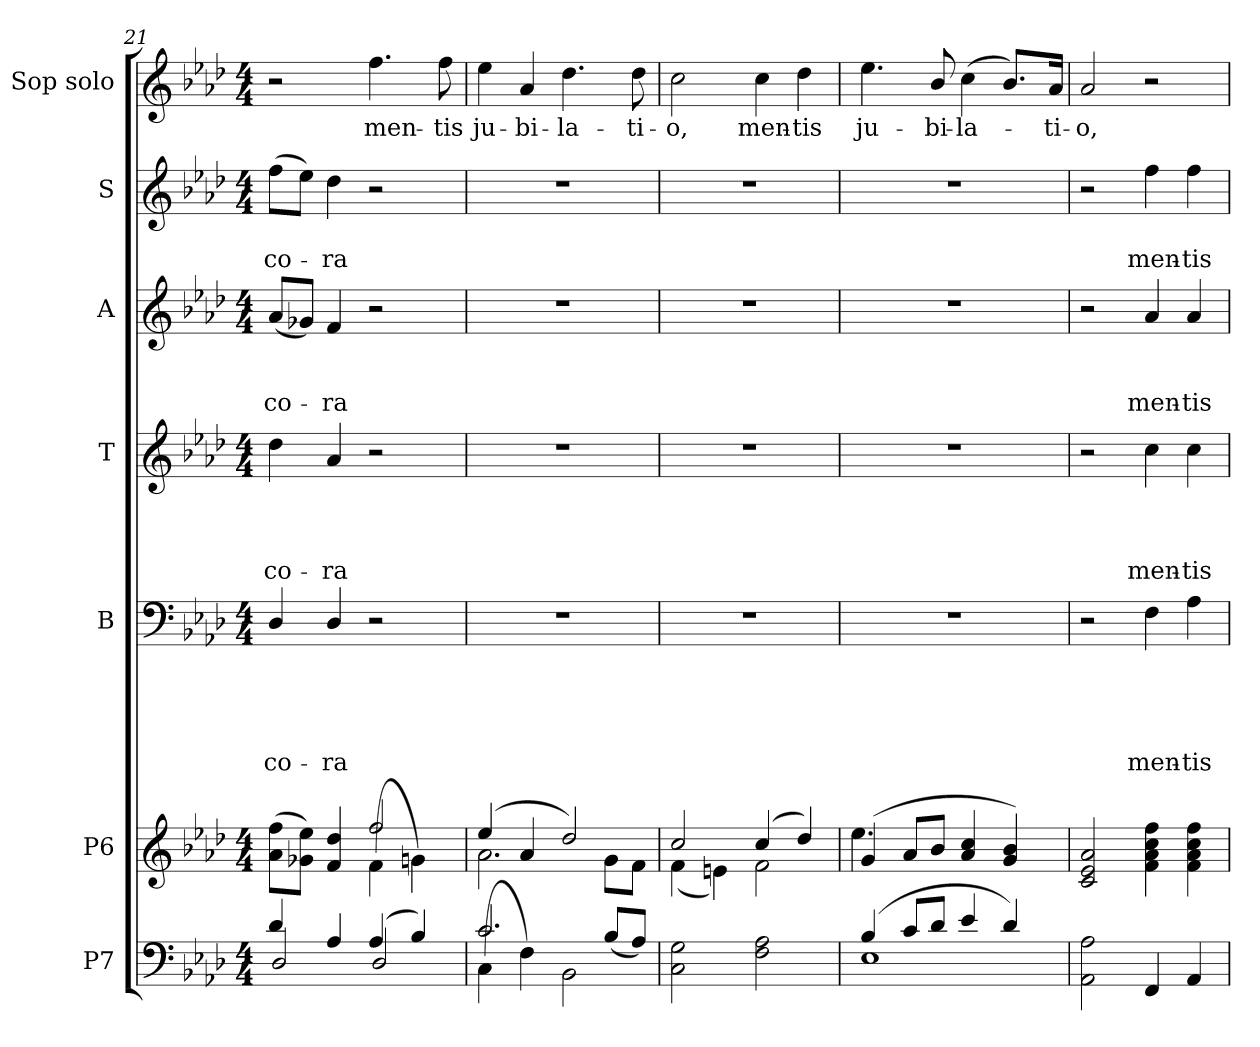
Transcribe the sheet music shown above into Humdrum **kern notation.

**kern	**kern	**kern	**text	**text	**text	**text	**text	**kern	**text	**text	**text	**text	**kern	**text	**text	**text	**kern	**text	**text	**kern	**text
*part7	*part6	*part5	*part5	*part5	*part5	*part5	*part5	*part4	*part4	*part4	*part4	*part4	*part3	*part3	*part3	*part3	*part2	*part2	*part2	*part1	*part1
*staff7	*staff6	*staff5	*staff5	*staff5	*staff5	*staff5	*staff5	*staff4	*staff4	*staff4	*staff4	*staff4	*staff3	*staff3	*staff3	*staff3	*staff2	*staff2	*staff2	*staff1	*staff1
*I"P7	*I"P6	*I"B	*	*	*	*	*	*I"T	*	*	*	*	*I"A	*	*	*	*I"S	*	*	*I"Sop solo	*
!!LO:PB:g=z
*clefF4	*clefG2	*clefF4	*	*	*	*	*	*clefG2	*	*	*	*	*clefG2	*	*	*	*clefG2	*	*	*clefG2	*
*k[b-e-a-d-]	*k[b-e-a-d-]	*k[b-e-a-d-]	*	*	*	*	*	*k[b-e-a-d-]	*	*	*	*	*k[b-e-a-d-]	*	*	*	*k[b-e-a-d-]	*	*	*k[b-e-a-d-]	*
*A-:	*A-:	*A-:	*	*	*	*	*	*A-:	*	*	*	*	*A-:	*	*	*	*A-:	*	*	*A-:	*
*M4/4	*M4/4	*M4/4	*	*	*	*	*	*M4/4	*	*	*	*	*M4/4	*	*	*	*M4/4	*	*	*M4/4	*
=21	=21	=21	=21	=21	=21	=21	=21	=21	=21	=21	=21	=21	=21	=21	=21	=21	=21	=21	=21	=21	=21
*^	*^	*	*	*	*	*	*	*	*	*	*	*	*	*	*	*	*	*	*	*	*
*	*	*	*^	*	*	*	*	*	*	*	*	*	*	*	*	*	*	*	*	*	*	*	*
!	!	!	!	!	!	!	!	!	!	!LO:LY:b	!	!	!	!	!LO:LY:b	!	!	!	!LO:LY:b	!	!	!LO:LY:b	!	!
4d-/	2D-/	(>8a-\ 8ff\L	2ryy	1ryy	4D-/	.	.	.	.	-co-	4dd-\	.	.	.	-co-	(<8a-/L	.	.	-co-	(>8ff\L	.	-co-	2r	.
.	.	8g-X\ 8ee-\J)	.	.	.	.	.	.	.	.	.	.	.	.	.	8g-X/J)	.	.	.	8ee-\J)	.	.	.	.
!	!	!	!	!	!	!	!	!	!	!LO:LY:b	!	!	!	!	!LO:LY:b	!	!	!	!LO:LY:b	!	!	!LO:LY:b	!	!
4A-/	.	4f/ 4dd-/	.	.	4D-/	.	.	.	.	-ra	4a-/	.	.	.	-ra	4f/	.	.	-ra	4dd-\	.	-ra	.	.
!	!	!	!	!	!	!	!	!	!	!	!	!	!	!	!	!	!	!	!	!	!	!	!	!LO:LY:b
(>4A-/	2D-/	(<4f\	2ff/	.	2r	.	.	.	.	.	2r	.	.	.	.	2r	.	.	.	2r	.	.	4.ff\	men-
4B-/)	.	4gn\)	.	.	.	.	.	.	.	.	.	.	.	.	.	.	.	.	.	.	.	.	.	.
!	!	!	!	!	!	!	!	!	!	!	!	!	!	!	!	!	!	!	!	!	!	!	!	!LO:LY:b
.	.	.	.	.	.	.	.	.	.	.	.	.	.	.	.	.	.	.	.	.	.	.	8ff\	-tis
=22	=22	=22	=22	=22	=22	=22	=22	=22	=22	=22	=22	=22	=22	=22	=22	=22	=22	=22	=22	=22	=22	=22	=22	=22
!	!	!	!	!	!	!	!	!	!	!	!	!	!	!	!	!	!	!	!	!	!	!	!	!LO:LY:b
(<4C\	2.c/	(>4ee-/	2.a-\	1ryy	1r	.	.	.	.	.	1r	.	.	.	.	1r	.	.	.	1r	.	.	4ee-\	ju-
!	!	!	!	!	!	!	!	!	!	!	!	!	!	!	!	!	!	!	!	!	!	!	!	!LO:LY:b
4F\)	.	4a-/	.	.	.	.	.	.	.	.	.	.	.	.	.	.	.	.	.	.	.	.	4a-/	-bi-
!	!	!	!	!	!	!	!	!	!	!	!	!	!	!	!	!	!	!	!	!	!	!	!	!LO:LY:b
2BB-\	.	2dd-/)	.	.	.	.	.	.	.	.	.	.	.	.	.	.	.	.	.	.	.	.	4.dd-\	-la-
.	(>8B-/L	.	8g\L	.	.	.	.	.	.	.	.	.	.	.	.	.	.	.	.	.	.	.	.	.
!	!	!	!	!	!	!	!	!	!	!	!	!	!	!	!	!	!	!	!	!	!	!	!	!LO:LY:b
.	8A-/J)	.	8f\J	.	.	.	.	.	.	.	.	.	.	.	.	.	.	.	.	.	.	.	8dd-\	-ti-
=23	=23	=23	=23	=23	=23	=23	=23	=23	=23	=23	=23	=23	=23	=23	=23	=23	=23	=23	=23	=23	=23	=23	=23	=23
!	!	!	!	!	!	!	!	!	!	!	!	!	!	!	!	!	!	!	!	!	!	!	!	!LO:LY:b
2C\ 2G\	1ryy	2cc/	(<4f\	1ryy	1r	.	.	.	.	.	1r	.	.	.	.	1r	.	.	.	1r	.	.	2cc\	-o,
.	.	.	4en\)	.	.	.	.	.	.	.	.	.	.	.	.	.	.	.	.	.	.	.	.	.
!	!	!	!	!	!	!	!	!	!	!	!	!	!	!	!	!	!	!	!	!	!	!	!	!LO:LY:b
2F\ 2A-\	.	(>4cc/	2f\	.	.	.	.	.	.	.	.	.	.	.	.	.	.	.	.	.	.	.	4cc\	men-
!	!	!	!	!	!	!	!	!	!	!	!	!	!	!	!	!	!	!	!	!	!	!	!	!LO:LY:b
.	.	4dd-/)	.	.	.	.	.	.	.	.	.	.	.	.	.	.	.	.	.	.	.	.	4dd-\	-tis
=24	=24	=24	=24	=24	=24	=24	=24	=24	=24	=24	=24	=24	=24	=24	=24	=24	=24	=24	=24	=24	=24	=24	=24	=24
!	!	!	!	!	!	!	!	!	!	!	!	!	!	!	!	!	!	!	!	!	!	!	!	!LO:LY:b
(<4B-/	1E-	(>4g/	4.ee-\	1ryy	1r	.	.	.	.	.	1r	.	.	.	.	1r	.	.	.	1r	.	.	4.ee-\	ju-
8c/L	.	8a-/L	.	.	.	.	.	.	.	.	.	.	.	.	.	.	.	.	.	.	.	.	.	.
!	!	!	!	!	!	!	!	!	!	!	!	!	!	!	!	!	!	!	!	!	!	!	!	!LO:LY:b
8d-/J	.	8b-/J	2ryy	.	.	.	.	.	.	.	.	.	.	.	.	.	.	.	.	.	.	.	8b-/	-bi-
!	!	!	!	!	!	!	!	!	!	!	!	!	!	!	!	!	!	!	!	!	!	!	!	!LO:LY:b
4e-/	.	4a-/ 4cc/	.	.	.	.	.	.	.	.	.	.	.	.	.	.	.	.	.	.	.	.	(>4cc\	-la-
4d-/)	.	4g/ 4b-/)	.	.	.	.	.	.	.	.	.	.	.	.	.	.	.	.	.	.	.	.	8.b-/L)	.
.	.	.	8ryy	.	.	.	.	.	.	.	.	.	.	.	.	.	.	.	.	.	.	.	.	.
!	!	!	!	!	!	!	!	!	!	!	!	!	!	!	!	!	!	!	!	!	!	!	!	!LO:LY:b
.	.	.	.	.	.	.	.	.	.	.	.	.	.	.	.	.	.	.	.	.	.	.	16a-/Jk	-ti-
=25	=25	=25	=25	=25	=25	=25	=25	=25	=25	=25	=25	=25	=25	=25	=25	=25	=25	=25	=25	=25	=25	=25	=25	=25
!	!	!	!	!	!	!	!	!	!	!	!	!	!	!	!	!	!	!	!	!	!	!	!	!LO:LY:b
2AA-\ 2A-\	1ryy	2c/ 2e-/ 2a-/	1ryy	1ryy	2r	.	.	.	.	.	2r	.	.	.	.	2r	.	.	.	2r	.	.	2a-/	-o,
!	!	!	!	!	!	!	!	!	!	!LO:LY:b	!	!	!	!	!LO:LY:b	!	!	!	!LO:LY:b	!	!	!LO:LY:b	!	!
4FF/	.	4f\ 4a-\ 4cc\ 4ff\	.	.	4F\	.	.	.	.	men-	4cc\	.	.	.	men-	4a-/	.	.	men-	4ff\	.	men-	2r	.
!	!	!	!	!	!	!	!	!	!	!LO:LY:b	!	!	!	!	!LO:LY:b	!	!	!	!LO:LY:b	!	!	!LO:LY:b	!	!
4AA-/	.	4f\ 4a-\ 4cc\ 4ff\	.	.	4A-\	.	.	.	.	-tis	4cc\	.	.	.	-tis	4a-/	.	.	-tis	4ff\	.	-tis	.	.
*v	*v	*	*	*	*	*	*	*	*	*	*	*	*	*	*	*	*	*	*	*	*	*	*	*
*	*v	*v	*v	*	*	*	*	*	*	*	*	*	*	*	*	*	*	*	*	*	*	*	*
=	=	=	=	=	=	=	=	=	=	=	=	=	=	=	=	=	=	=	=	=	=
*-	*-	*-	*-	*-	*-	*-	*-	*-	*-	*-	*-	*-	*-	*-	*-	*-	*-	*-	*-	*-	*-
